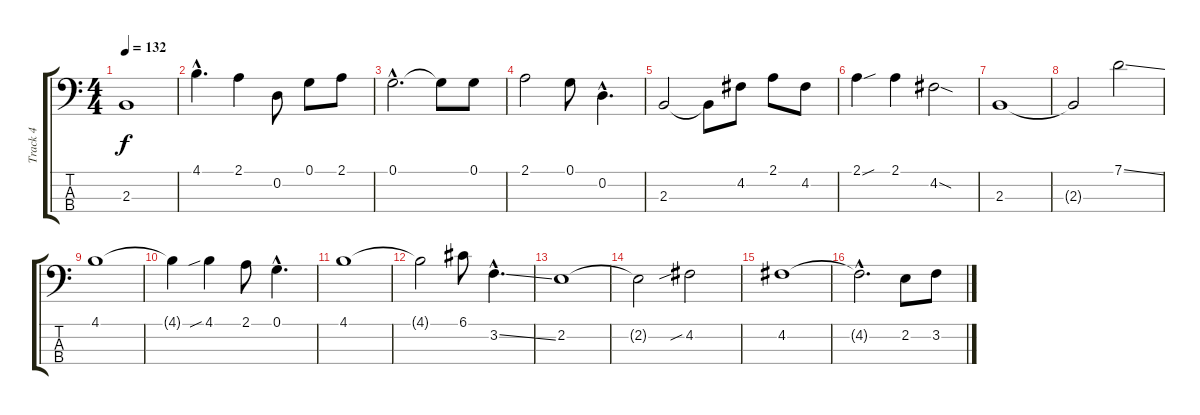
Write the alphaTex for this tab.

\track ("Track 4" "Track 4") {instrument electricbassfinger}
\staff {score tabs}
\tuning (G2 D2 A1 E1) {hide}
\ts (4 4)
\tempo 132
\clef f4
\ks c
2.3.1{dy f} |
4.1{hac}.4{d} 2.1.4 0.2.8 0.1.8 2.1.8 |
0.1{hac}.2{d} 0.1{t}.8 0.1.8 |
2.1.2 0.1.8 0.2{hac}.4{d} |
2.3.2 2.3{t}.8 4.2.8 2.1.8 4.2.8 |
2.1{sou}.4 2.1.4 4.2{sod}.2 |
2.3.1 |
2.3{t}.2 7.1{ss}.2 |
4.1.1 |
4.1{t}.4 4.1{sib}.4 2.1.8 0.1{hac}.4{d} |
4.1.1 |
4.1{t}.2 6.1.8 3.2{ss hac}.4{d} |
2.2.1 |
2.2{t}.2 4.2{sib}.2 |
4.2.1 |
4.2{hac t}.2{d} 2.2.8 3.2.8
